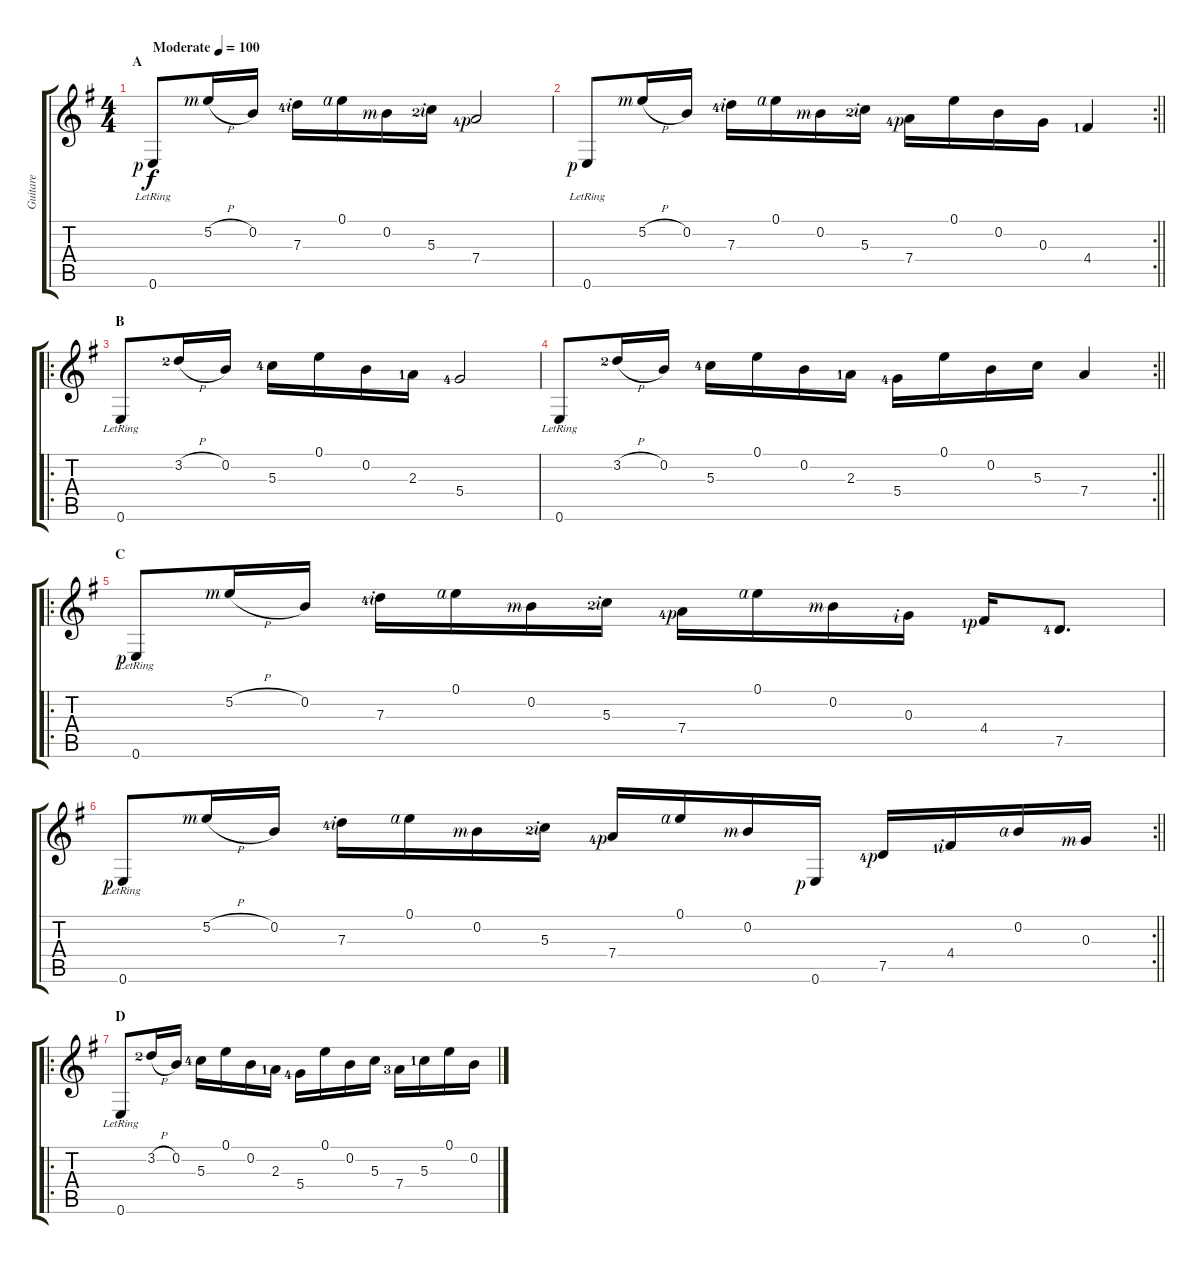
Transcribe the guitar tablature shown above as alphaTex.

\track ("Guitare" "Guitare") {instrument acousticguitarsteel}
\staff {score tabs}
\tuning (E4 B3 G3 D3 G2 E2) {hide}
\ts (4 4)
\section ("" "A")
\tempo (100 "Moderate")
\clef g2
\ks g
0.6{lr rf 1}.8{dy f instrument acousticguitarsteel} 5.2{h rf 3}.16 0.2.16 7.3{lf 5 rf 2}.16 0.1{rf 4}.16 0.2{rf 3}.16 5.3{lf 3 rf 2}.16 7.4{lf 5 rf 1}.2 |
\rc 2
\barLineRight lightlight
0.6{lr rf 1}.8 5.2{h rf 3}.16 0.2.16 7.3{lf 5 rf 2}.16 0.1{rf 4}.16 0.2{rf 3}.16 5.3{lf 3 rf 2}.16 7.4{lf 5 rf 1}.16 0.1.16 0.2.16 0.3.16 4.4{lf 2}.4 |
\ro
\section ("" "B")
0.6{lr}.8 3.2{h lf 3}.16 0.2.16 5.3{lf 5}.16 0.1.16 0.2.16 2.3{lf 2}.16 5.4{lf 5}.2 |
\rc 2
\barLineRight lightlight
0.6{lr}.8 3.2{h lf 3}.16 0.2.16 5.3{lf 5}.16 0.1.16 0.2.16 2.3{lf 2}.16 5.4{lf 5}.16 0.1.16 0.2.16 5.3.16 7.4.4 |
\ro
\section ("" "C")
0.6{lr rf 1}.8 5.2{h rf 3}.16 0.2.16 7.3{lf 5 rf 2}.16 0.1{rf 4}.16 0.2{rf 3}.16 5.3{lf 3 rf 2}.16 7.4{lf 5 rf 1}.16 0.1{rf 4}.16 0.2{rf 3}.16 0.3{rf 2}.16 4.4{lf 2 rf 1}.16 7.5{lf 5}.8{d} |
\rc 2
\barLineRight lightlight
0.6{lr rf 1}.8 5.2{h rf 3}.16 0.2.16 7.3{lf 5 rf 2}.16 0.1{rf 4}.16 0.2{rf 3}.16 5.3{lf 3 rf 2}.16 7.4{lf 5 rf 1}.16 0.1{rf 4}.16 0.2{rf 3}.16 0.6{rf 1}.16 7.5{lf 5 rf 1}.16 4.4{lf 2 rf 2}.16 0.2{rf 4}.16 0.3{rf 3}.16 |
\ro
\section ("" "D")
0.6{lr}.8 3.2{h lf 3}.16 0.2.16 5.3{lf 5}.16 0.1.16 0.2.16 2.3{lf 2}.16 5.4{lf 5}.16 0.1.16 0.2.16 5.3.16 7.4{lf 4}.16 5.3{lf 2}.16 0.1.16 0.2.16
